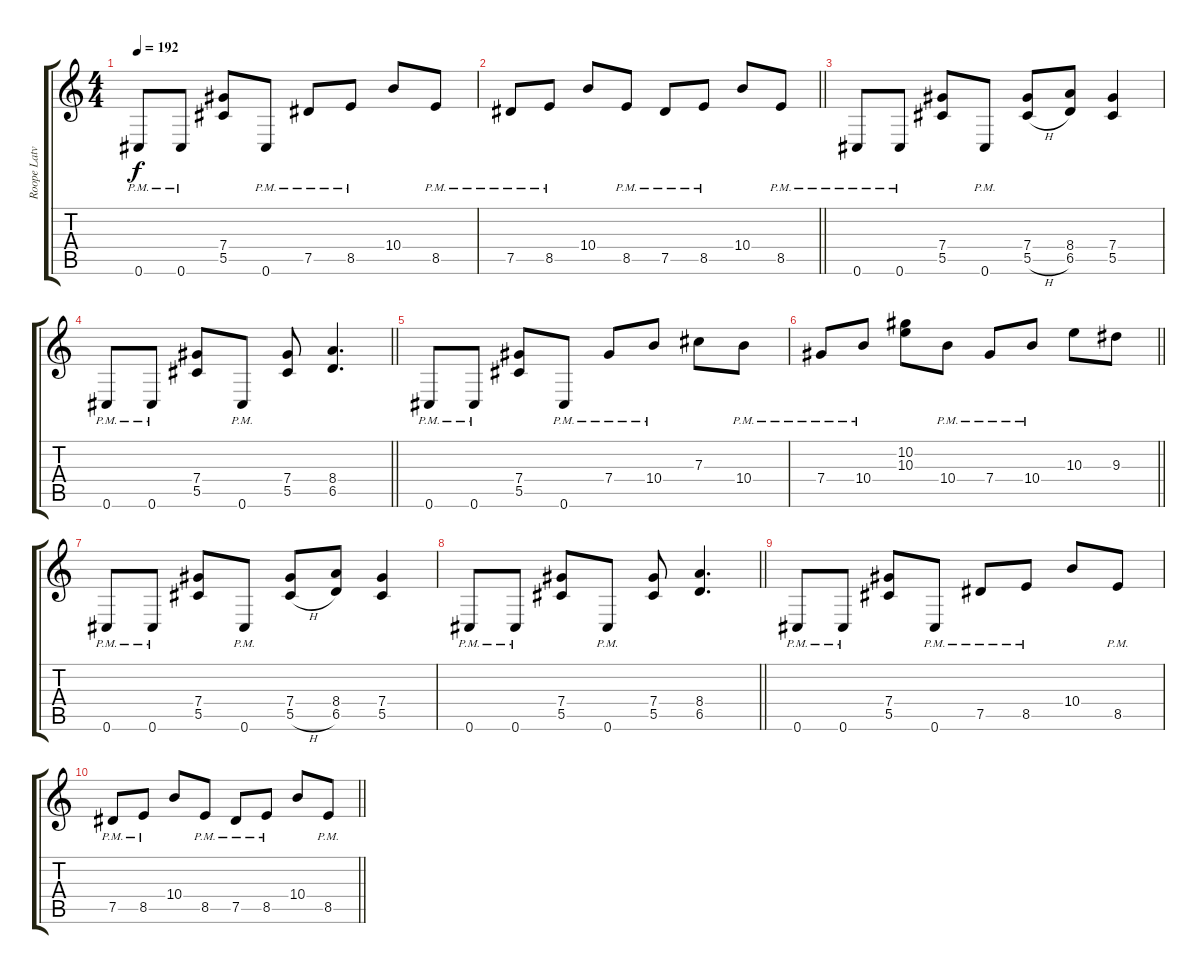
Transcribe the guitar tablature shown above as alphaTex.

\track ("Roope Latvala" "Roope Latv") {instrument distortionguitar}
\staff {score tabs}
\tuning (Eb4 Bb3 Gb3 Db3 Ab2 Db2) {hide}
\ts (4 4)
\tempo 192
\clef g2
\ks c
0.6{pm}.8{dy f} 0.6{pm}.8 (7.4 5.5).8 0.6{pm}.8 7.5{pm}.8 8.5{pm}.8 10.4.8 8.5{pm}.8 |
\barLineRight lightlight
7.5{pm}.8 8.5{pm}.8 10.4.8 8.5{pm}.8 7.5{pm}.8 8.5{pm}.8 10.4.8 8.5{pm}.8 |
0.6{pm}.8 0.6{pm}.8 (7.4 5.5).8 0.6{pm}.8 (7.4 5.5{h}).8 (8.4 6.5).8 (7.4 5.5).4 |
\barLineRight lightlight
0.6{pm}.8 0.6{pm}.8 (7.4 5.5).8 0.6{pm}.8 (7.4 5.5).8 (8.4 6.5).4{d} |
0.6{pm}.8 0.6{pm}.8 (7.4 5.5).8 0.6{pm}.8 7.4{pm}.8 10.4{pm}.8 7.3.8 10.4{pm}.8 |
\barLineRight lightlight
7.4{pm}.8 10.4{pm}.8 (10.2 10.3).8 10.4{pm}.8 7.4{pm}.8 10.4{pm}.8 10.3.8 9.3.8 |
0.6{pm}.8 0.6{pm}.8 (7.4 5.5).8 0.6{pm}.8 (7.4 5.5{h}).8 (8.4 6.5).8 (7.4 5.5).4 |
\barLineRight lightlight
0.6{pm}.8 0.6{pm}.8 (7.4 5.5).8 0.6{pm}.8 (7.4 5.5).8 (8.4 6.5).4{d} |
0.6{pm}.8 0.6{pm}.8 (7.4 5.5).8 0.6{pm}.8 7.5{pm}.8 8.5{pm}.8 10.4.8 8.5{pm}.8 |
\barLineRight lightlight
7.5{pm}.8 8.5{pm}.8 10.4.8 8.5{pm}.8 7.5{pm}.8 8.5{pm}.8 10.4.8 8.5{pm}.8
